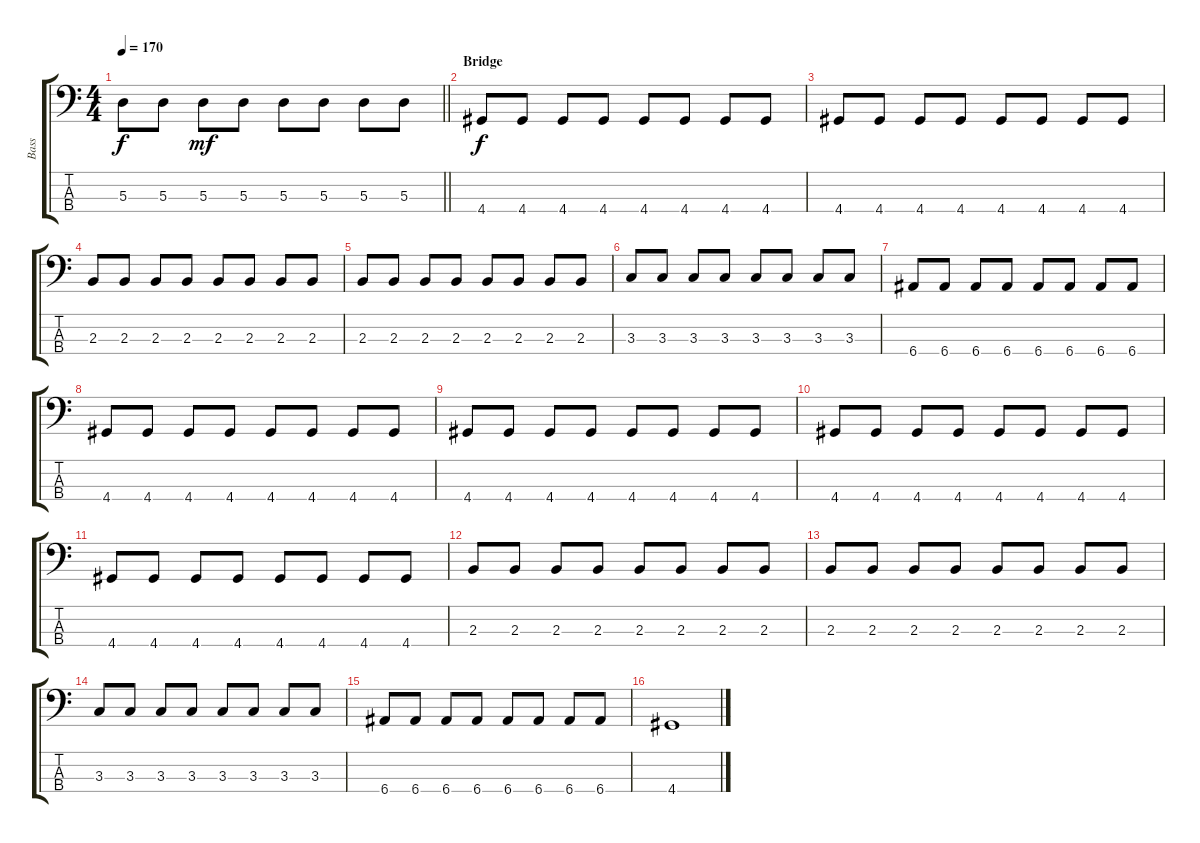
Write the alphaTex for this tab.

\track ("Bass" "Bass") {instrument electricbassfinger}
\staff {score tabs}
\tuning (G2 D2 A1 E1) {hide}
\ts (4 4)
\tempo 170
\clef f4
\barLineRight lightlight
\ks c
5.3.8{dy f} 5.3.8 5.3.8{dy mf} 5.3.8 5.3.8 5.3.8 5.3.8 5.3.8 |
\section ("" "Bridge")
4.4.8{dy f} 4.4.8 4.4.8 4.4.8 4.4.8 4.4.8 4.4.8 4.4.8 |
4.4.8 4.4.8 4.4.8 4.4.8 4.4.8 4.4.8 4.4.8 4.4.8 |
2.3.8 2.3.8 2.3.8 2.3.8 2.3.8 2.3.8 2.3.8 2.3.8 |
2.3.8 2.3.8 2.3.8 2.3.8 2.3.8 2.3.8 2.3.8 2.3.8 |
3.3.8 3.3.8 3.3.8 3.3.8 3.3.8 3.3.8 3.3.8 3.3.8 |
6.4.8 6.4.8 6.4.8 6.4.8 6.4.8 6.4.8 6.4.8 6.4.8 |
4.4.8 4.4.8 4.4.8 4.4.8 4.4.8 4.4.8 4.4.8 4.4.8 |
4.4.8 4.4.8 4.4.8 4.4.8 4.4.8 4.4.8 4.4.8 4.4.8 |
4.4.8 4.4.8 4.4.8 4.4.8 4.4.8 4.4.8 4.4.8 4.4.8 |
4.4.8 4.4.8 4.4.8 4.4.8 4.4.8 4.4.8 4.4.8 4.4.8 |
2.3.8 2.3.8 2.3.8 2.3.8 2.3.8 2.3.8 2.3.8 2.3.8 |
2.3.8 2.3.8 2.3.8 2.3.8 2.3.8 2.3.8 2.3.8 2.3.8 |
3.3.8 3.3.8 3.3.8 3.3.8 3.3.8 3.3.8 3.3.8 3.3.8 |
6.4.8 6.4.8 6.4.8 6.4.8 6.4.8 6.4.8 6.4.8 6.4.8 |
4.4.1
